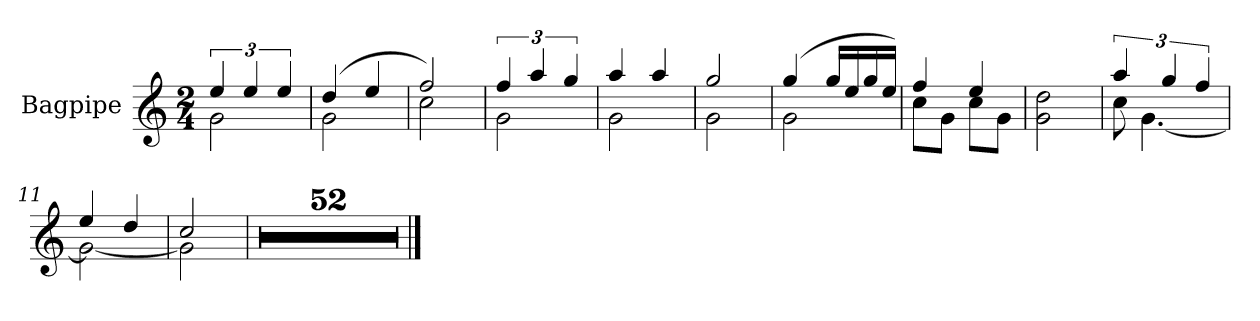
**kern
*part1
*staff1
*I"Bagpipe
*I'Bagp.
*clefG2
*ITrd1c2
*k[b-e-]
*M2/4
=1
*^
6dd/	2f\
6dd/	.
6dd/	.
=2	=2
(4cc/	2f\
4dd/	.
=3	=3
2ee-/)	2b-\
=4	=4
6ee-/	2f\
6gg/	.
6ff/	.
=5	=5
4gg/	2f\
4gg/	.
=6	=6
2ff/	2f\
=7	=7
(4ff/	2f\
16ff/LL	.
16dd/	.
16ff/	.
16dd/JJ)	.
=8	=8
4ee-/	8b-\L
.	8f\J
4dd/	8b-\L
.	8f\J
*v	*v
=9
2f\ 2cc\
!!LO:LB:g=z
=10
*^
6gg/	8b-\
.	[4.f\
6ff/	.
6ee-/	.
=11	=11
4dd/	2f\_
4cc/	.
=12	=12
2b-/	2f\]
*v	*v
=13
2r
=14
2r
=15
2r
=16
2r
=17
2r
=18
2r
=19
2r
=20
2r
=21
2r
!!LO:LB:g=z
=22
2r
=23
2r
=24
2r
=25
2r
=26
2r
=27
2r
=28
2r
=29
2r
=30
2r
=31
2r
=32
2r
=33
2r
!!LO:LB:g=z
=34
2r
=35
2r
=36
2r
=37
2r
=38
2r
=39
2r
=40
2r
=41
2r
=42
2r
=43
2r
=44
2r
=45
2r
!!LO:LB:g=z
=46
2r
=47
2r
=48
2r
=49
2r
=50
2r
=51
2r
=52
2r
=53
2r
=54
2r
=55
2r
=56
2r
=57
2r
!!LO:LB:g=z
=58
2r
=59
2r
=60
2r
=61
2r
=62
2r
=63
2r
=64
2r
==
*-
